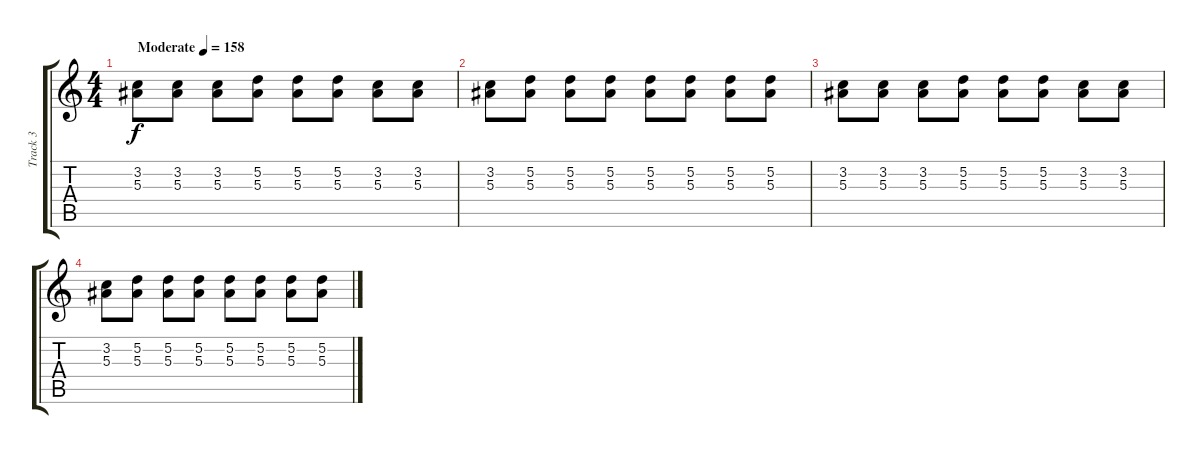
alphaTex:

\track ("Track 3" "Track 3") {instrument distortionguitar}
\staff {score tabs}
\tuning (D4 A3 F3 C3 G2 C2) {hide}
\ts (4 4)
\tempo (158 "Moderate")
\clef g2
\ks c
(3.2 5.3).8{dy f instrument distortionguitar} (3.2 5.3).8 (3.2 5.3).8 (5.2 5.3).8 (5.2 5.3).8 (5.2 5.3).8 (3.2 5.3).8 (3.2 5.3).8 |
(3.2 5.3).8 (5.2 5.3).8 (5.2 5.3).8 (5.2 5.3).8 (5.2 5.3).8 (5.2 5.3).8 (5.2 5.3).8 (5.2 5.3).8 |
(3.2 5.3).8 (3.2 5.3).8 (3.2 5.3).8 (5.2 5.3).8 (5.2 5.3).8 (5.2 5.3).8 (3.2 5.3).8 (3.2 5.3).8 |
(3.2 5.3).8 (5.2 5.3).8 (5.2 5.3).8 (5.2 5.3).8 (5.2 5.3).8 (5.2 5.3).8 (5.2 5.3).8 (5.2 5.3).8
